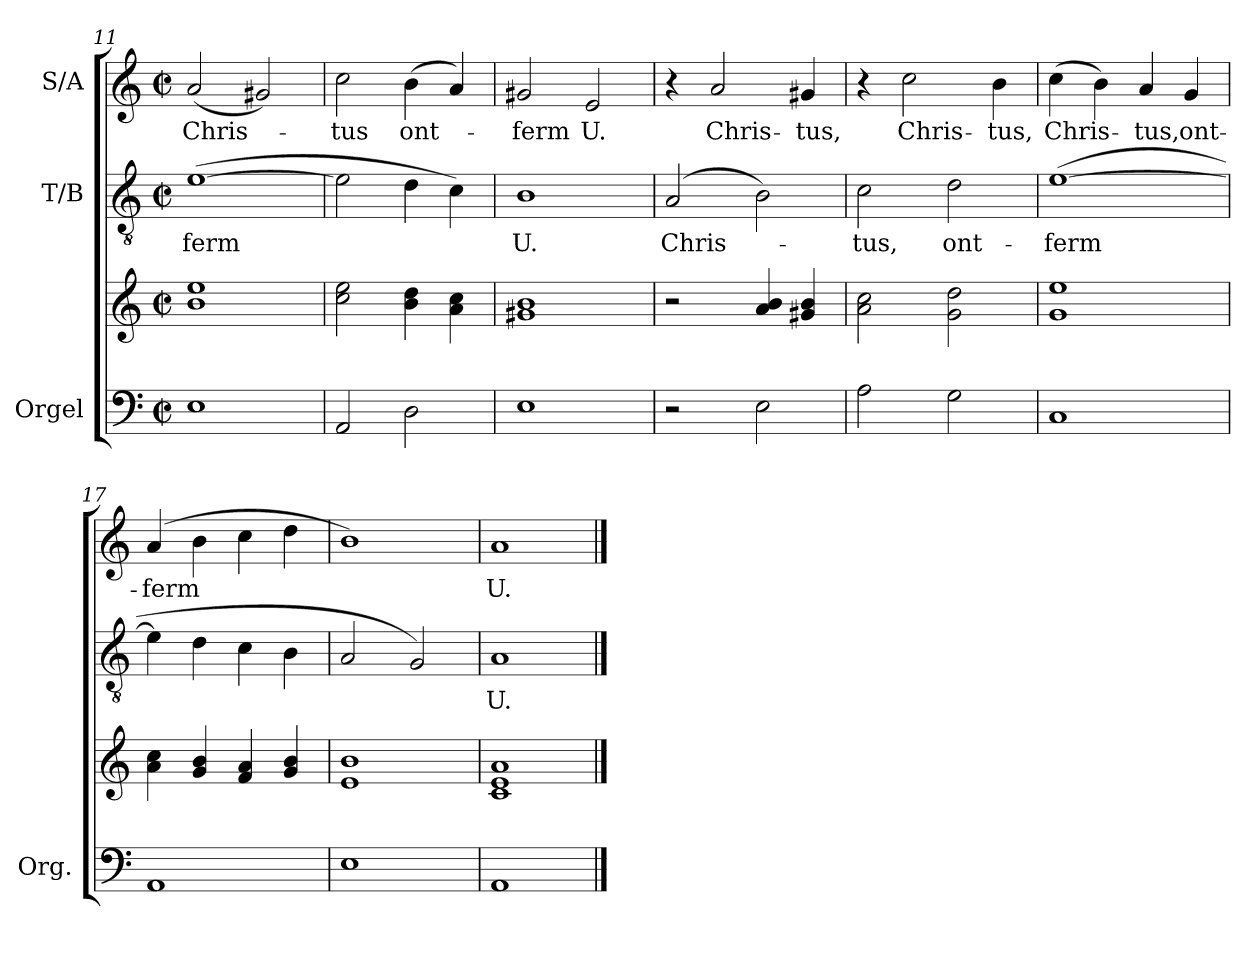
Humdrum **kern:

**kern	**kern	**kern	**text	**kern	**text
*part3	*part3	*part2	*part2	*part1	*part1
*staff4	*staff3	*staff2	*staff2	*staff1	*staff1
*I"Orgel	*	*I"T/B	*	*I"S/A	*
*I'Org.	*	*	*	*	*
*clefF4	*clefG2	*clefGv2	*	*clefG2	*
*k[]	*k[]	*k[]	*	*k[]	*
*a:	*a:	*a:	*	*a:	*
*M2/2	*M2/2	*M2/2	*	*M2/2	*
*met(c|)	*met(c|)	*met(c|)	*	*met(c|)	*
=11	=11	=11	=11	=11	=11
!	!	!	!LO:LY:b	!	!LO:LY:b
1E	1b 1ee	(>[1e	-ferm	(<2a/	Chris-
.	.	.	.	2g#X/)	.
=12	=12	=12	=12	=12	=12
!	!	!	!	!	!LO:LY:b
2AA/	2cc\ 2ee\	2e\]	.	2cc\	-tus
!	!	!	!	!	!LO:LY:b
2D\	4b\ 4dd\	4d\	.	(>4b\	ont-
.	4a\ 4cc\	4c\)	.	4a/)	.
=13	=13	=13	=13	=13	=13
!	!	!	!LO:LY:b	!	!LO:LY:b
1E	1g#X 1b	1B	U.	2g#X/	-ferm
!	!	!	!	!	!LO:LY:b
.	.	.	.	2e/	U.
=14	=14	=14	=14	=14	=14
!	!	!	!LO:LY:b	!	!
2r	2r	(>2A/	Chris-	4r	.
!	!	!	!	!	!LO:LY:b
.	.	.	.	2a/	Chris-
2E\	4a/ 4b/	2B\)	.	.	.
!	!	!	!	!	!LO:LY:b
.	4g#X/ 4b/	.	.	4g#X/	-tus,
!!LO:LB:g=z
=15	=15	=15	=15	=15	=15
!	!	!	!LO:LY:b	!	!
2A\	2a\ 2cc\	2c\	-tus,	4r	.
!	!	!	!	!	!LO:LY:b
.	.	.	.	2cc\	Chris-
!	!	!	!LO:LY:b	!	!
2G\	2g\ 2dd\	2d\	ont-	.	.
!	!	!	!	!	!LO:LY:b
.	.	.	.	4b\	-tus,
=16	=16	=16	=16	=16	=16
!	!	!	!LO:LY:b	!	!LO:LY:b
1C	1g 1ee	(>[1e	-ferm	(>4cc\	Chris-
.	.	.	.	4b\)	.
!	!	!	!	!	!LO:LY:b
.	.	.	.	4a/	-tus,
!	!	!	!	!	!LO:LY:b
.	.	.	.	4g/	ont-
=17	=17	=17	=17	=17	=17
!	!	!	!	!	!LO:LY:b
1AA	4a\ 4cc\	4e\]	.	(>4a/	-ferm
.	4g/ 4b/	4d\	.	4b\	.
.	4f/ 4a/	4c\	.	4cc\	.
.	4g/ 4b/	4B\	.	4dd\	.
=18	=18	=18	=18	=18	=18
1E	1e 1b	2A/	.	1b)	.
.	.	2G/)	.	.	.
=19	=19	=19	=19	=19	=19
!	!	!	!LO:LY:b	!	!LO:LY:b
1AA	1c 1e 1a	1A	U.	1a	U.
==	==	==	==	==	==
*-	*-	*-	*-	*-	*-
